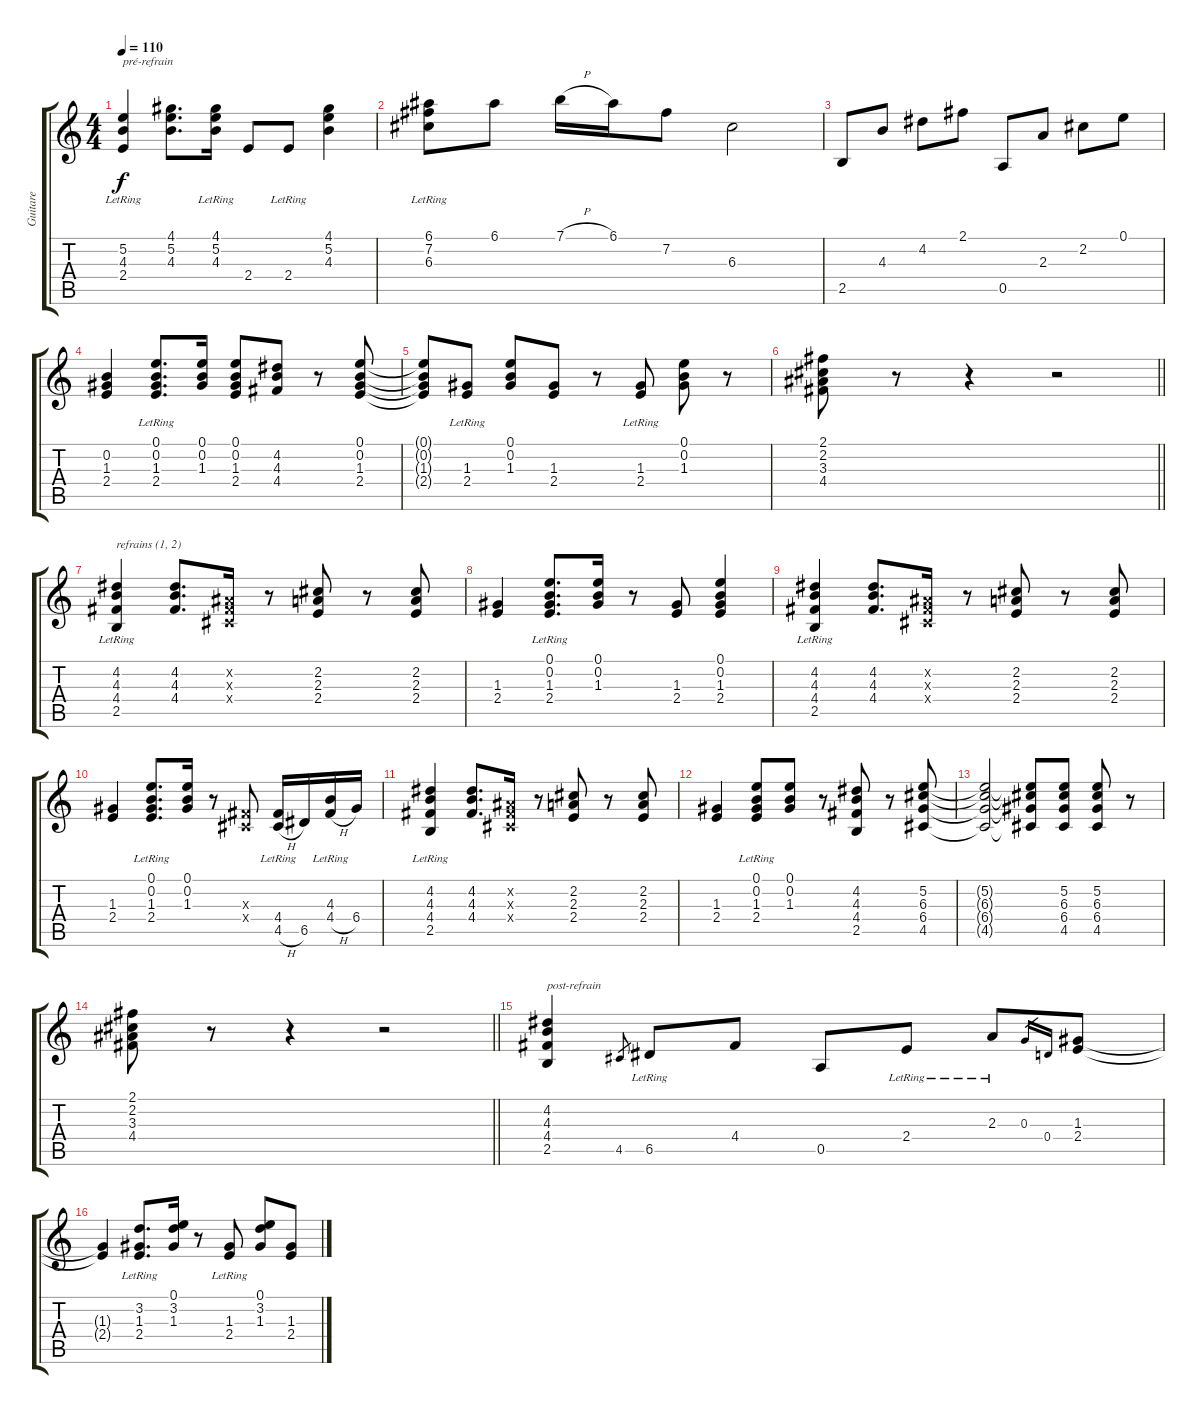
\track ("Guitare" "Guitare") {instrument acousticguitarsteel}
\staff {score tabs}
\tuning (E4 B3 G3 D3 A2 E2) {hide}
\ts (4 4)
\tempo 110
\clef g2
\ks c
(5.2 4.3 2.4{lr}).4{txt "pré-refrain" dy f} (4.1 5.2 4.3).8{d} (4.1{lr} 5.2{lr} 4.3{lr}).16 2.4.8 2.4{lr}.8 (4.1 5.2 4.3).4 |
(6.1 7.2{lr} 6.3{lr}).8 6.1.8 7.1{h}.16 6.1.16 7.2.8 6.3.2 |
2.5.8 4.3.8 4.2.8 2.1.8 0.5.8 2.3.8 2.2.8 0.1.8 |
(0.2 1.3 2.4).4 (0.1 0.2 1.3 2.4{lr}).8{d} (0.1 0.2 1.3).16 (0.1 0.2 1.3 2.4).8 (4.2 4.3 4.4).8 r.8 (0.1 0.2 1.3 2.4).8 |
(0.1{t} 0.2{t} 1.3{t} 2.4{t}).8 (1.3 2.4{lr}).8 (0.1 0.2 1.3).8 (1.3 2.4).8 r.8 (1.3 2.4{lr}).8 (0.1 0.2 1.3).8 r.8 |
\barLineRight lightlight
(2.1 2.2 3.3 4.4).8 r.8 r.4 r.2 |
(4.2 4.3 4.4 2.5{lr}).4{txt "refrains (1, 2)"} (4.2 4.3 4.4).8{d} (-1.2{x} -1.3{x} -1.4{x}).16 r.8 (2.2 2.3 2.4).8 r.8 (2.2 2.3 2.4).8 |
(1.3 2.4).4 (0.1 0.2 1.3 2.4{lr}).8{d} (0.1 0.2 1.3).16 r.8 (1.3 2.4).8 (0.1 0.2 1.3 2.4).4 |
(4.2 4.3 4.4 2.5{lr}).4 (4.2 4.3 4.4).8{d} (-1.2{x} -1.3{x} -1.4{x}).16 r.8 (2.2 2.3 2.4).8 r.8 (2.2 2.3 2.4).8 |
(1.3 2.4).4 (0.1 0.2 1.3 2.4{lr}).8{d} (0.1 0.2 1.3).16 r.8 (-1.3{x} -1.4{x}).8 (4.4{lr} 4.5{h}).16 6.5.16 (4.3{lr} 4.4{h}).16 6.4.16 |
(4.2 4.3 4.4 2.5{lr}).4 (4.2 4.3 4.4).8{d} (-1.2{x} -1.3{x} -1.4{x}).16 r.8 (2.2 2.3 2.4).8 r.8 (2.2 2.3 2.4).8 |
(1.3 2.4).4 (0.1 0.2 1.3 2.4{lr}).8 (0.1 0.2 1.3).8 r.8 (4.2 4.3 4.4 2.5).8 r.8 (5.2 6.3 6.4 4.5).8 |
(5.2{t} 6.3{t} 6.4{t} 4.5{t}).2 (5.2{t} 6.3{t} 6.4{t} 4.5{t}).8 (5.2 6.3 6.4 4.5).8 (5.2 6.3 6.4 4.5).8 r.8 |
\barLineRight lightlight
(2.1 2.2 3.3 4.4).8 r.8 r.4 r.2 |
(4.2 4.3 4.4 2.5).4{txt "post-refrain"} 4.5.8{gr} 6.5{lr}.8 4.4.8 0.5.8 2.4{lr}.8 2.3{lr}.8 0.3.16{gr} 0.4.16{gr} (1.3 2.4).8 |
(1.3{t} 2.4{t}).4 (3.2 1.3 2.4{lr}).8{d} (0.1 3.2 1.3).16 r.8 (1.3 2.4{lr}).8 (0.1 3.2 1.3).8 (1.3 2.4).8
